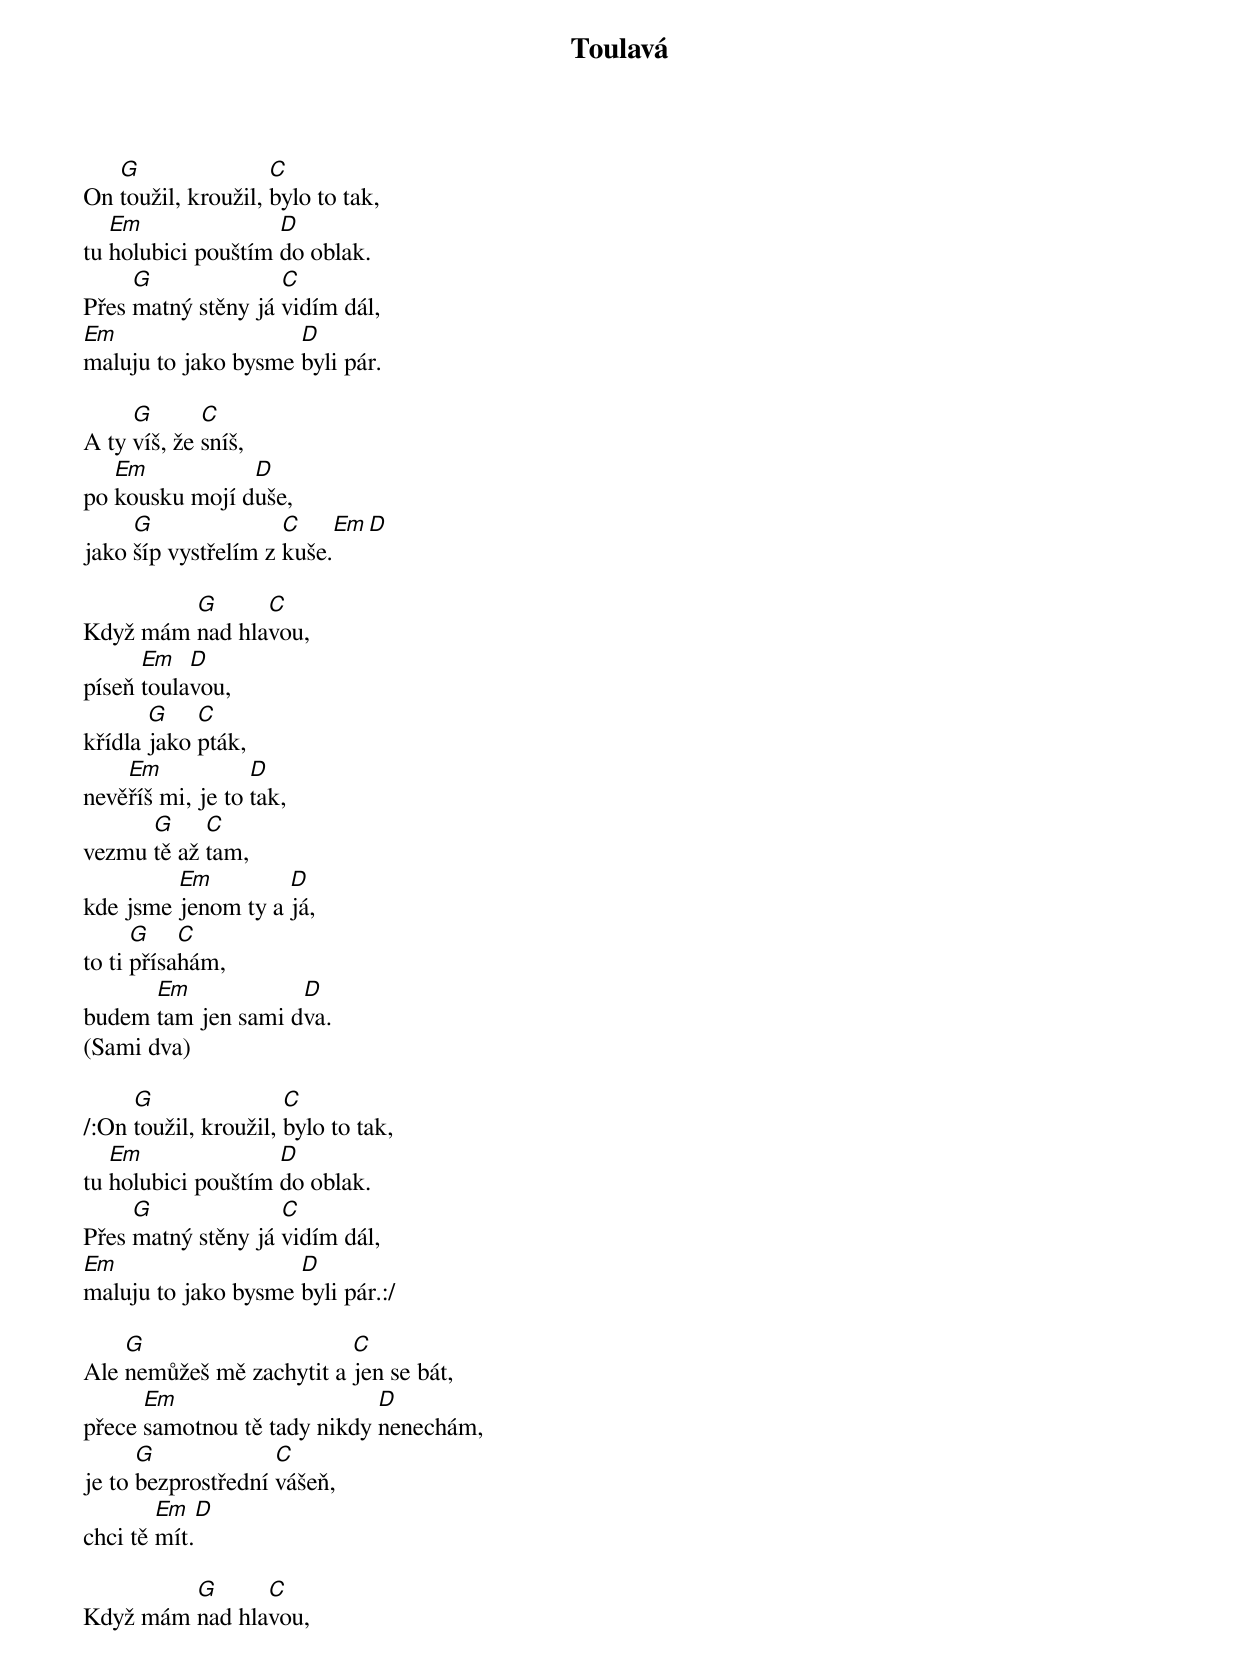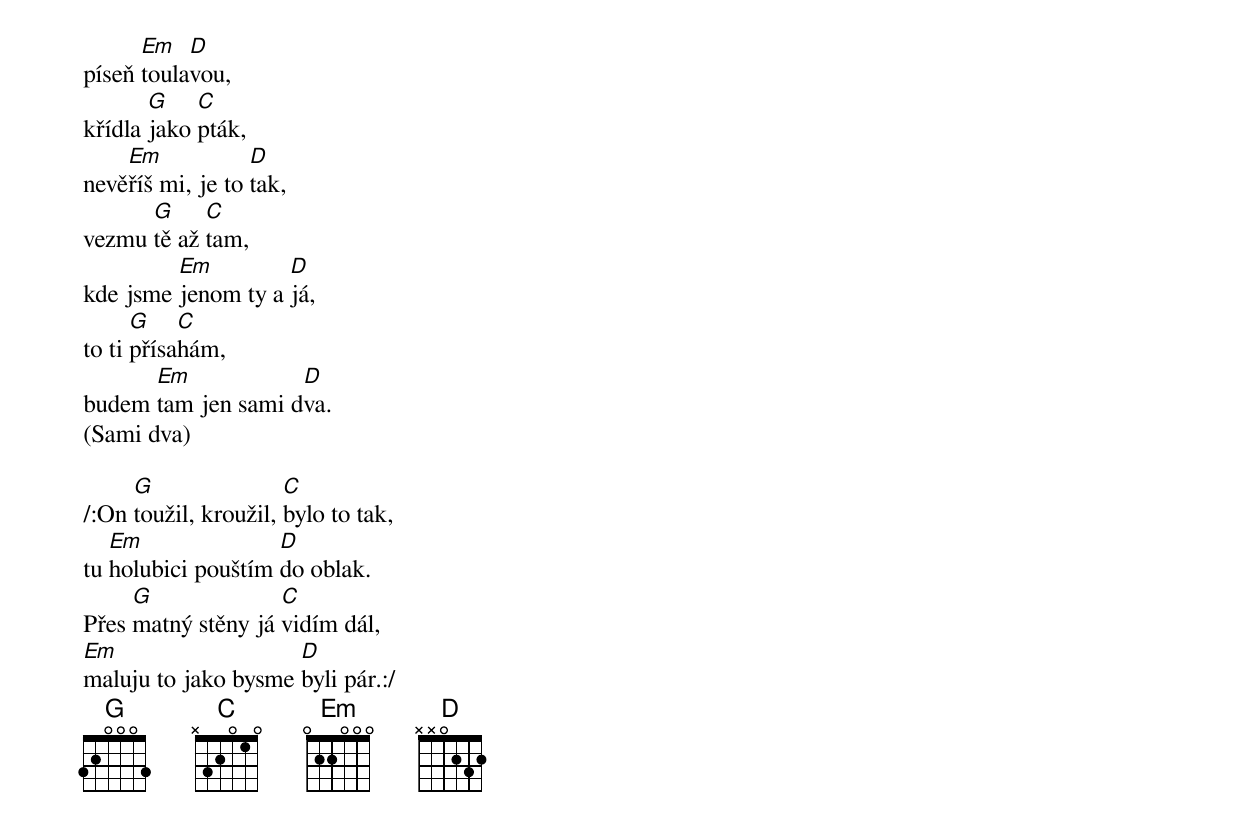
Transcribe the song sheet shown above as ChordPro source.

{title: Toulavá}
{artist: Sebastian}

On [G]toužil, kroužil, [C]bylo to tak,
tu [Em]holubici pouštím [D]do oblak.
Přes [G]matný stěny já [C]vidím dál,
[Em]maluju to jako bysme [D]byli pár.

A ty [G]víš, že [C]sníš,
po [Em]kousku mojí d[D]uše,
jako [G]šíp vystřelím z [C]kuše.[Em][D]

Když mám [G]nad hla[C]vou,
píseň [Em]toula[D]vou,
křídla [G]jako [C]pták,
nevě[Em]říš mi, je to [D]tak,
vezmu [G]tě až [C]tam,
kde jsme [Em]jenom ty a [D]já,
to ti [G]přísa[C]hám,
budem [Em]tam jen sami d[D]va.
(Sami dva)

/:On [G]toužil, kroužil, [C]bylo to tak,
tu [Em]holubici pouštím [D]do oblak.
Přes [G]matný stěny já [C]vidím dál,
[Em]maluju to jako bysme [D]byli pár.:/

Ale [G]nemůžeš mě zachytit a [C]jen se bát,
přece [Em]samotnou tě tady nikdy [D]nenechám,
je to [G]bezprostřední [C]vášeň,
chci tě [Em]mít.[D]

Když mám [G]nad hla[C]vou,
píseň [Em]toula[D]vou,
křídla [G]jako [C]pták,
nevě[Em]říš mi, je to [D]tak,
vezmu [G]tě až [C]tam,
kde jsme [Em]jenom ty a [D]já,
to ti [G]přísa[C]hám,
budem [Em]tam jen sami d[D]va.
(Sami dva)

/:On [G]toužil, kroužil, [C]bylo to tak,
tu [Em]holubici pouštím [D]do oblak.
Přes [G]matný stěny já [C]vidím dál,
[Em]maluju to jako bysme [D]byli pár.:/
